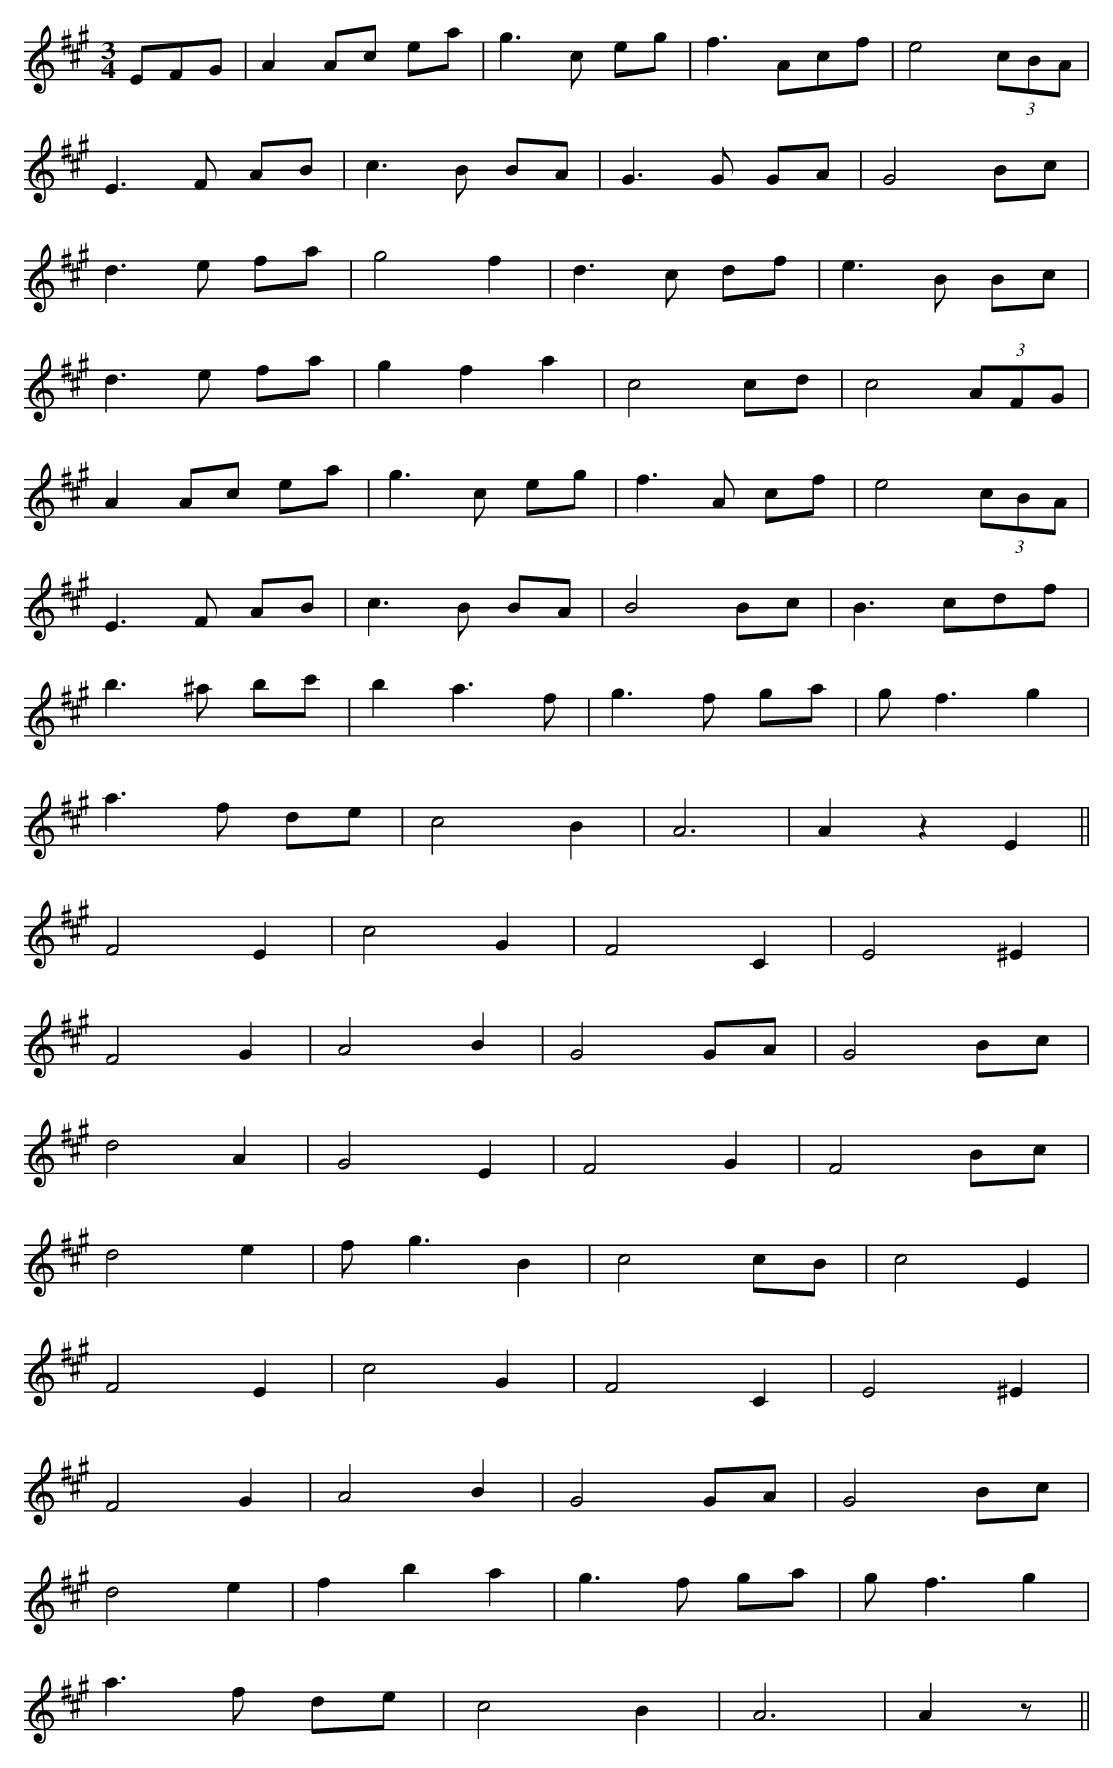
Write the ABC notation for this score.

X:1
M:3/4
K:A
EFG|A2Ac ea|g3c eg|f3Acf|e4(3cBA|
E3F AB|c3B BA|G3G GA|G4Bc|
d3e fa|g4f2|d3c df|e3B Bc|
d3e fa|g2f2a2|c4cd|c4(3AFG|
A2Ac ea|g3c eg|f3A cf|e4(3cBA|
E3F AB|c3B BA|B4Bc|B3 cdf|
b3^a bc'|b2a3f|g3f ga|gf3g2|
a3f de|c4B2|A6|A2z2E2||
F4E2|c4G2|F4C2|E4^E2|
F4G2|A4B2|G4GA|G4Bc|
d4A2|G4E2|F4G2|F4Bc|
d4e2|fg3B2|c4cB|c4E2|
F4E2|c4G2|F4C2|E4^E2|
F4G2|A4B2|G4GA|G4Bc|
d4e2|f2b2a2|g3f ga|gf3g2|
a3f de|c4B2|A6|A2z||
